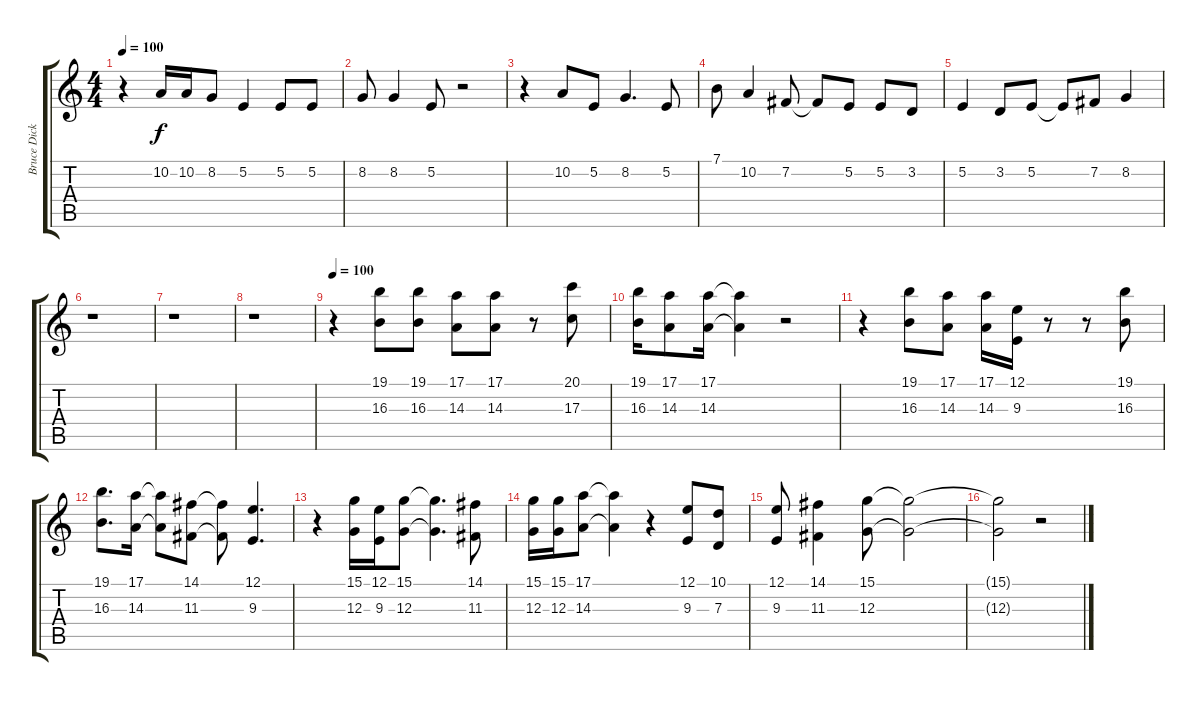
\track ("Bruce Dickinson" "Bruce Dick") {instrument cello}
\staff {score tabs}
\tuning (E4 B3 G3 D3 A2 E2) {hide}
\ts (4 4)
\tempo 100
\clef g2
\ks c
r.4{dy f} 10.2.16 10.2.16 8.2.8 5.2.4 5.2.8 5.2.8 |
8.2.8 8.2.4 5.2.8 r.2 |
r.4 10.2.8 5.2.8 8.2.4{d} 5.2.8 |
7.1.8 10.2.4 7.2.8 7.2{t}.8 5.2.8 5.2.8 3.2.8 |
5.2.4 3.2.8 5.2.8 5.2{t}.8 7.2.8 8.2.4 |
r.1 |
r.1 |
r.1 |
\tempo 100
r.4 (19.1 16.3).8 (19.1 16.3).8 (17.1 14.3).8 (17.1 14.3).8 r.8 (20.1 17.3).8 |
(19.1 16.3).16 (17.1 14.3).8 (17.1 14.3).16 (17.1{t} 14.3{t}).4 r.2 |
r.4 (19.1 16.3).8 (17.1 14.3).8 (17.1 14.3).16 (12.1 9.3).16 r.8 r.8 (19.1 16.3).8 |
(19.1 16.3).8{d} (17.1 14.3).16 (17.1{t} 14.3{t}).8 (14.1 11.3).8 (14.1{t} 11.3{t}).8 (12.1 9.3).4{d} |
r.4 (15.1 12.3).16 (12.1 9.3).16 (15.1 12.3).8 (15.1{t} 12.3{t}).4{d} (14.1 11.3).8 |
(15.1 12.3).16 (15.1 12.3).16 (17.1 14.3).8 (17.1{t} 14.3{t}).4 r.4 (12.1 9.3).8 (10.1 7.3).8 |
(12.1 9.3).8 (14.1 11.3).4 (15.1 12.3).8 (15.1{t} 12.3{t}).2 |
(15.1{t} 12.3{t}).2 r.2
